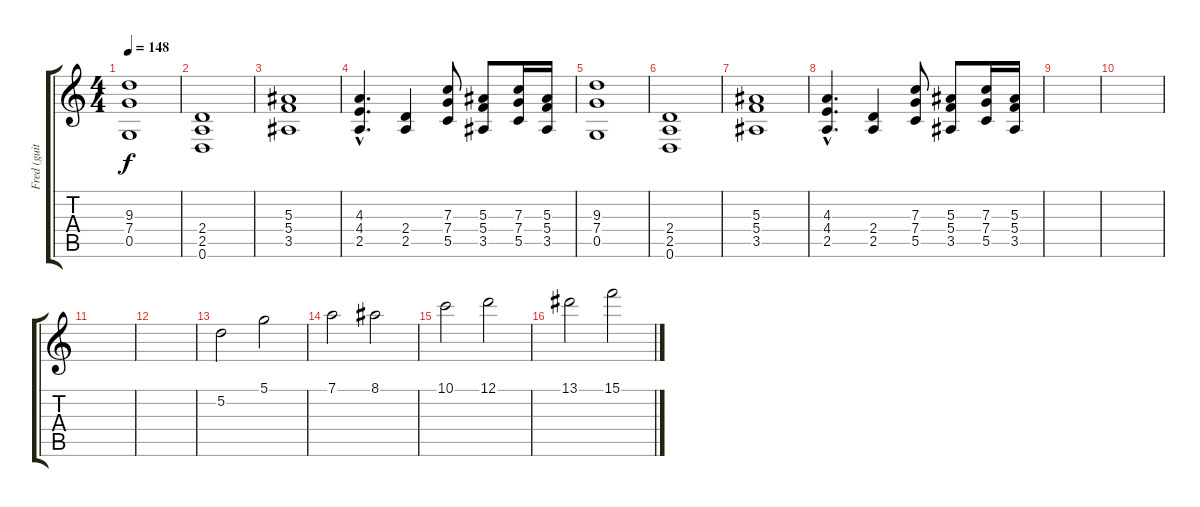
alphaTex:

\track ("Fred (guitar II)" "Fred (guit") {instrument overdrivenguitar}
\staff {score tabs}
\tuning (D4 A3 F3 C3 G2 D2) {hide}
\ts (4 4)
\tempo 148
\clef g2
\ks c
(9.3 7.4 0.5).1{dy f} |
(2.4 2.5 0.6).1 |
(5.3 5.4 3.5).1 |
(4.3{hac} 4.4{hac} 2.5{hac}).4{d} (2.4 2.5).4 (7.3 7.4 5.5).8 (5.3 5.4 3.5).8 (7.3 7.4 5.5).16 (5.3 5.4 3.5).16 |
(9.3 7.4 0.5).1 |
(2.4 2.5 0.6).1 |
(5.3 5.4 3.5).1 |
(4.3{hac} 4.4{hac} 2.5{hac}).4{d} (2.4 2.5).4 (7.3 7.4 5.5).8 (5.3 5.4 3.5).8 (7.3 7.4 5.5).16 (5.3 5.4 3.5).16 |
|
|
|
|
5.2.2 5.1.2 |
7.1.2 8.1.2 |
10.1.2 12.1.2 |
13.1.2 15.1.2
